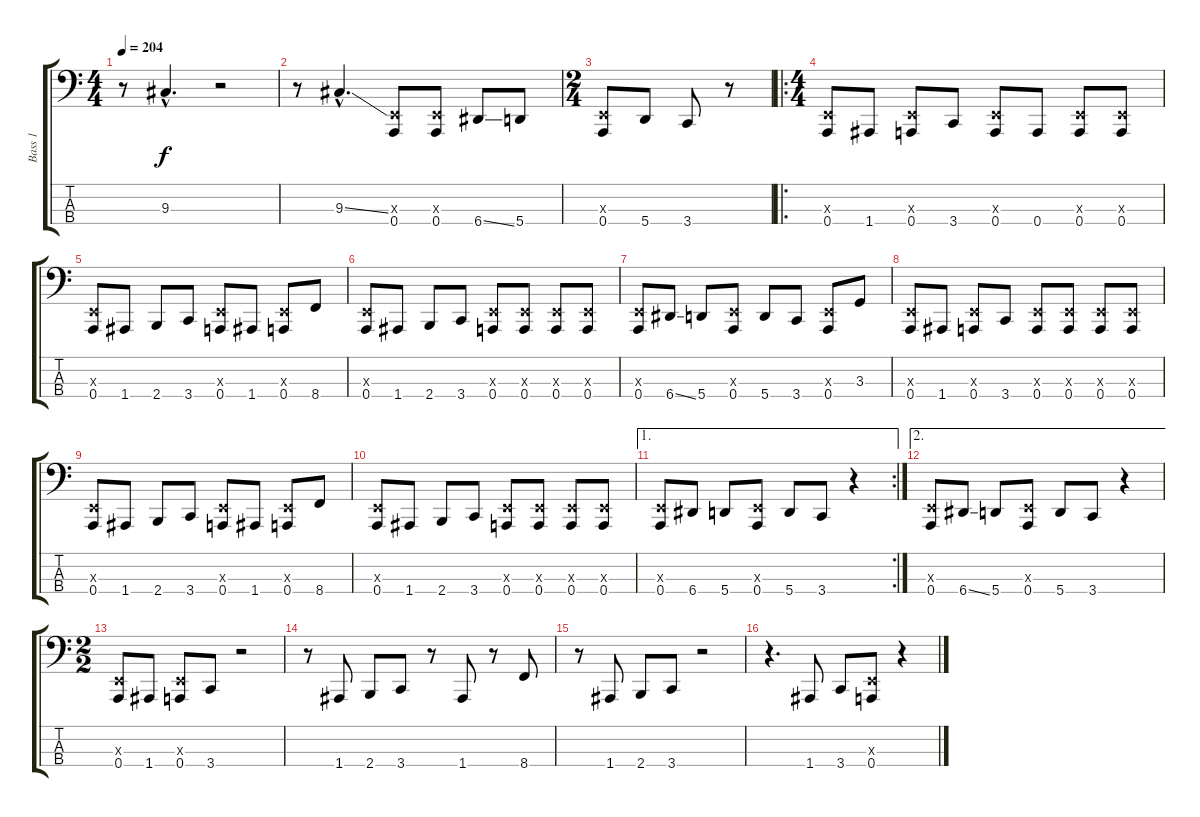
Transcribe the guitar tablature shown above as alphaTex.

\track ("Bass 1" "Bass 1") {instrument electricbasspick}
\staff {score tabs}
\tuning (D2 A1 E1 A0) {hide}
\ts (4 4)
\tempo 204
\clef f4
\ks c
r.8{dy f} 9.3{hac}.4{d} r.2 |
r.8 9.3{ss hac}.4{d} (0.3{x} 0.4).8 (0.3{x} 0.4).8 6.4{ss}.8 5.4.8 |
\ts (2 4)
(0.3{x} 0.4).8 5.4.8 3.4.8 r.8 |
\ro
\ts (4 4)
(0.3{x} 0.4).8 1.4.8 (0.3{x} 0.4).8 3.4.8 (0.3{x} 0.4).8 0.4.8 (0.3{x} 0.4).8 (0.3{x} 0.4).8 |
(0.3{x} 0.4).8 1.4.8 2.4.8 3.4.8 (0.3{x} 0.4).8 1.4.8 (0.3{x} 0.4).8 8.4.8 |
(0.3{x} 0.4).8 1.4.8 2.4.8 3.4.8 (0.3{x} 0.4).8 (0.3{x} 0.4).8 (0.3{x} 0.4).8 (0.3{x} 0.4).8 |
(0.3{x} 0.4).8 6.4{ss}.8 5.4.8 (0.3{x} 0.4).8 5.4.8 3.4.8 (0.3{x} 0.4).8 3.3.8 |
(0.3{x} 0.4).8 1.4.8 (0.3{x} 0.4).8 3.4.8 (0.3{x} 0.4).8 (0.3{x} 0.4).8 (0.3{x} 0.4).8 (0.3{x} 0.4).8 |
(0.3{x} 0.4).8 1.4.8 2.4.8 3.4.8 (0.3{x} 0.4).8 1.4.8 (0.3{x} 0.4).8 8.4.8 |
(0.3{x} 0.4).8 1.4.8 2.4.8 3.4.8 (0.3{x} 0.4).8 (0.3{x} 0.4).8 (0.3{x} 0.4).8 (0.3{x} 0.4).8 |
\ae 1
\rc 2
(0.3{x} 0.4).8 6.4.8 5.4.8 (0.3{x} 0.4).8 5.4.8 3.4.8 r.4 |
\ae 2
(0.3{x} 0.4).8 6.4{ss}.8 5.4.8 (0.3{x} 0.4).8 5.4.8 3.4.8 r.4 |
\ts (2 2)
(0.3{x} 0.4).8 1.4.8 (0.3{x} 0.4).8 3.4.8 r.2 |
r.8 1.4.8 2.4.8 3.4.8 r.8 1.4.8 r.8 8.4.8 |
r.8 1.4.8 2.4.8 3.4.8 r.2 |
r.4{d} 1.4.8 3.4.8 (0.3{x} 0.4).8 r.4
